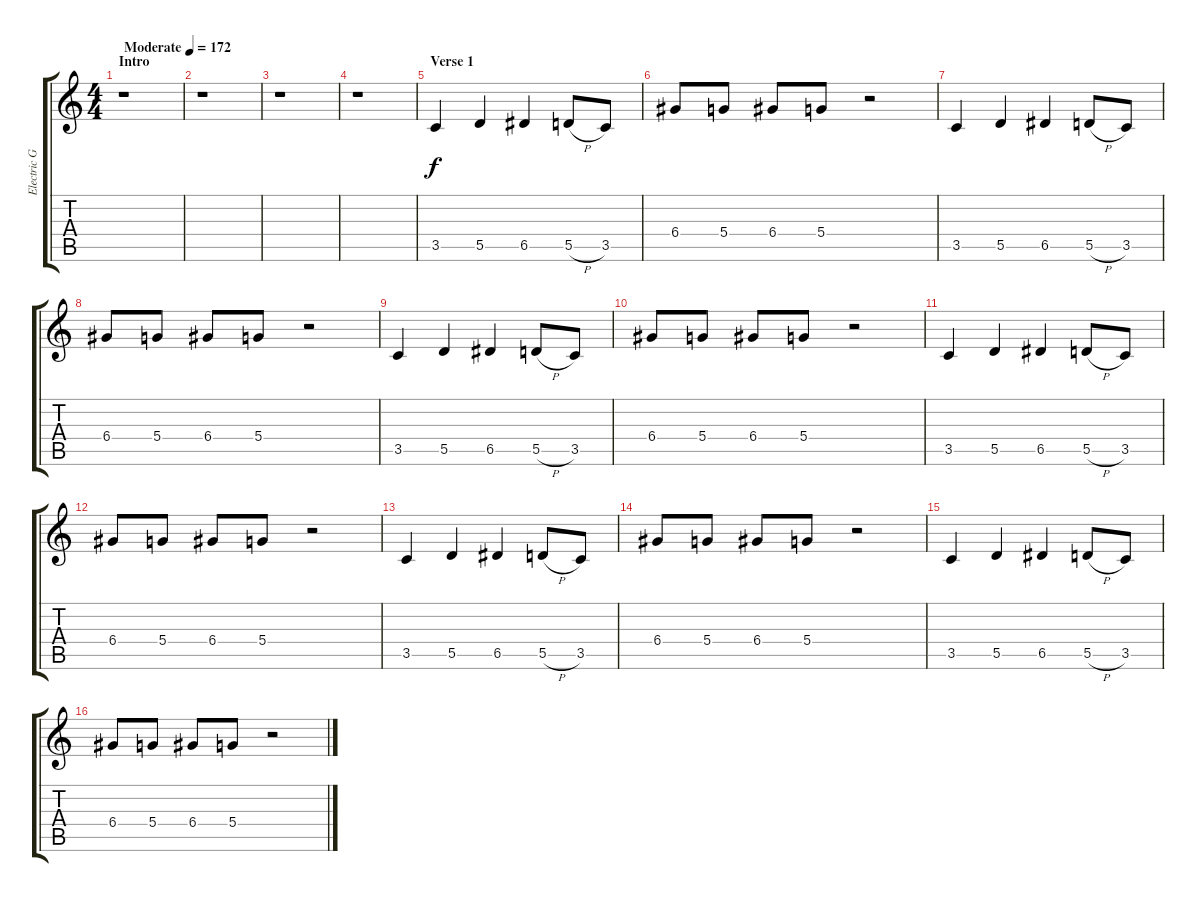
\track ("Electric Guitar II" "Electric G") {instrument overdrivenguitar}
\staff {score tabs}
\tuning (E4 B3 G3 D3 A2 E2) {hide}
\ts (4 4)
\section ("" "Intro")
\tempo (172 "Moderate")
\clef g2
\ks c
r.1{dy f instrument overdrivenguitar} |
r.1 |
r.1 |
r.1 |
\section ("" "Verse 1")
3.5.4 5.5.4 6.5.4 5.5{h}.8 3.5.8 |
6.4.8 5.4.8 6.4.8 5.4.8 r.2 |
3.5.4 5.5.4 6.5.4 5.5{h}.8 3.5.8 |
6.4.8 5.4.8 6.4.8 5.4.8 r.2 |
3.5.4 5.5.4 6.5.4 5.5{h}.8 3.5.8 |
6.4.8 5.4.8 6.4.8 5.4.8 r.2 |
3.5.4 5.5.4 6.5.4 5.5{h}.8 3.5.8 |
6.4.8 5.4.8 6.4.8 5.4.8 r.2 |
3.5.4 5.5.4 6.5.4 5.5{h}.8 3.5.8 |
6.4.8 5.4.8 6.4.8 5.4.8 r.2 |
3.5.4 5.5.4 6.5.4 5.5{h}.8 3.5.8 |
6.4.8 5.4.8 6.4.8 5.4.8 r.2
